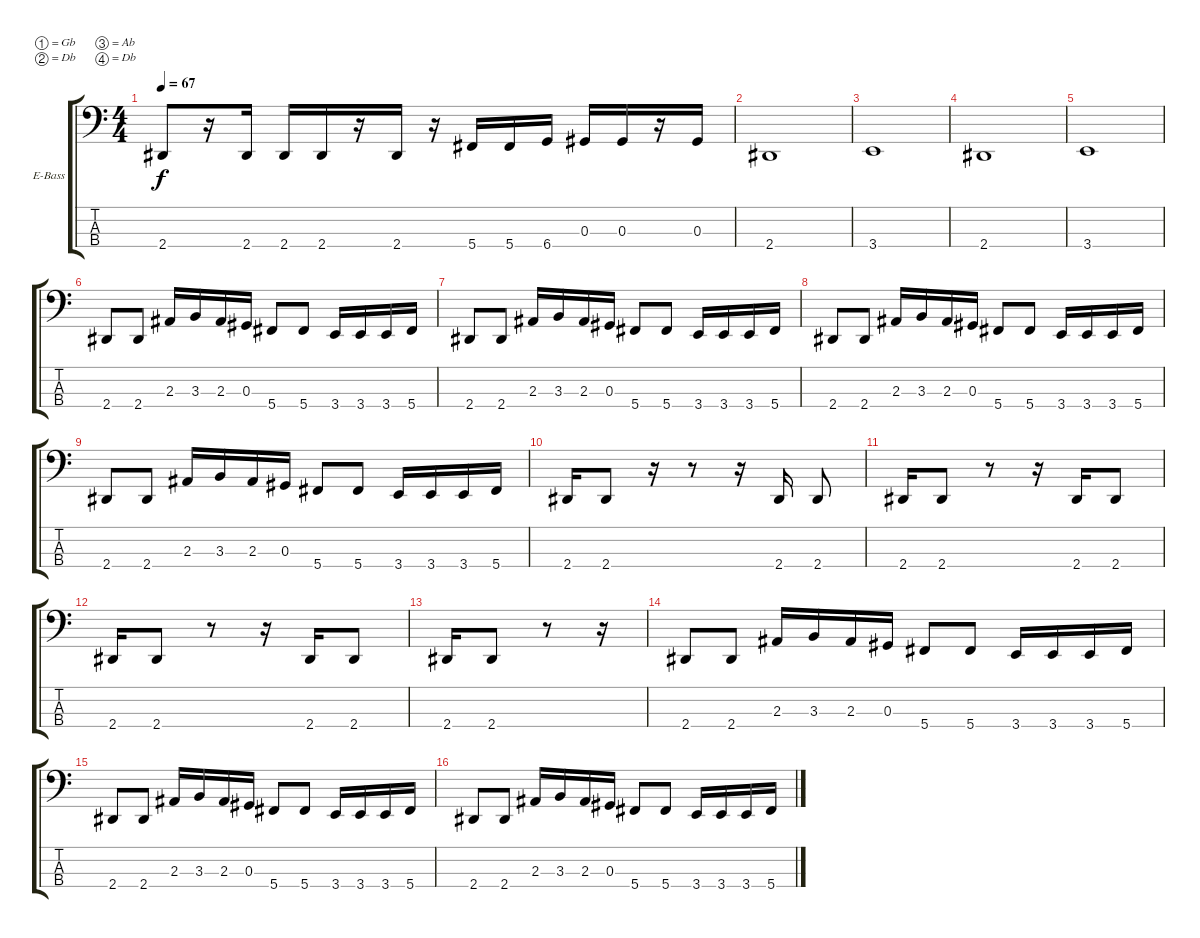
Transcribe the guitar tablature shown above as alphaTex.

\defaultSystemsLayout 4
\bracketExtendMode groupsimilarinstruments
\firstSystemTrackNameOrientation horizontal
\otherSystemsTrackNameOrientation horizontal
\track ("Electric Bass" "E-Bass") {instrument electricbassfinger}
\staff {score tabs}
\tuning (Gb2 Db2 Ab1 Db1)
\ts (4 4)
\tempo 67
\clef f4
\ks c
2.4.8{dy f} r.16 2.4.16 2.4.16 2.4.16 r.16 2.4.16 r.16 5.4.16 5.4.16 6.4.16 0.3.16 0.3.16 r.16 0.3.16 |
2.4.1 |
3.4.1 |
2.4.1 |
3.4.1 |
2.4.8 2.4.8 2.3.16 3.3.16 2.3.16 0.3.16 5.4.8 5.4.8 3.4.16 3.4.16 3.4.16 5.4.16 |
2.4.8 2.4.8 2.3.16 3.3.16 2.3.16 0.3.16 5.4.8 5.4.8 3.4.16 3.4.16 3.4.16 5.4.16 |
2.4.8 2.4.8 2.3.16 3.3.16 2.3.16 0.3.16 5.4.8 5.4.8 3.4.16 3.4.16 3.4.16 5.4.16 |
2.4.8 2.4.8 2.3.16 3.3.16 2.3.16 0.3.16 5.4.8 5.4.8 3.4.16 3.4.16 3.4.16 5.4.16 |
2.4.16 2.4.8 r.16 r.8 r.16 2.4.16 2.4.8 |
2.4.16 2.4.8 r.8 r.16 2.4.16 2.4.8 |
2.4.16 2.4.8 r.8 r.16 2.4.16 2.4.8 |
2.4.16 2.4.8 r.8 r.16 |
2.4.8 2.4.8 2.3.16 3.3.16 2.3.16 0.3.16 5.4.8 5.4.8 3.4.16 3.4.16 3.4.16 5.4.16 |
2.4.8 2.4.8 2.3.16 3.3.16 2.3.16 0.3.16 5.4.8 5.4.8 3.4.16 3.4.16 3.4.16 5.4.16 |
2.4.8 2.4.8 2.3.16 3.3.16 2.3.16 0.3.16 5.4.8 5.4.8 3.4.16 3.4.16 3.4.16 5.4.16
